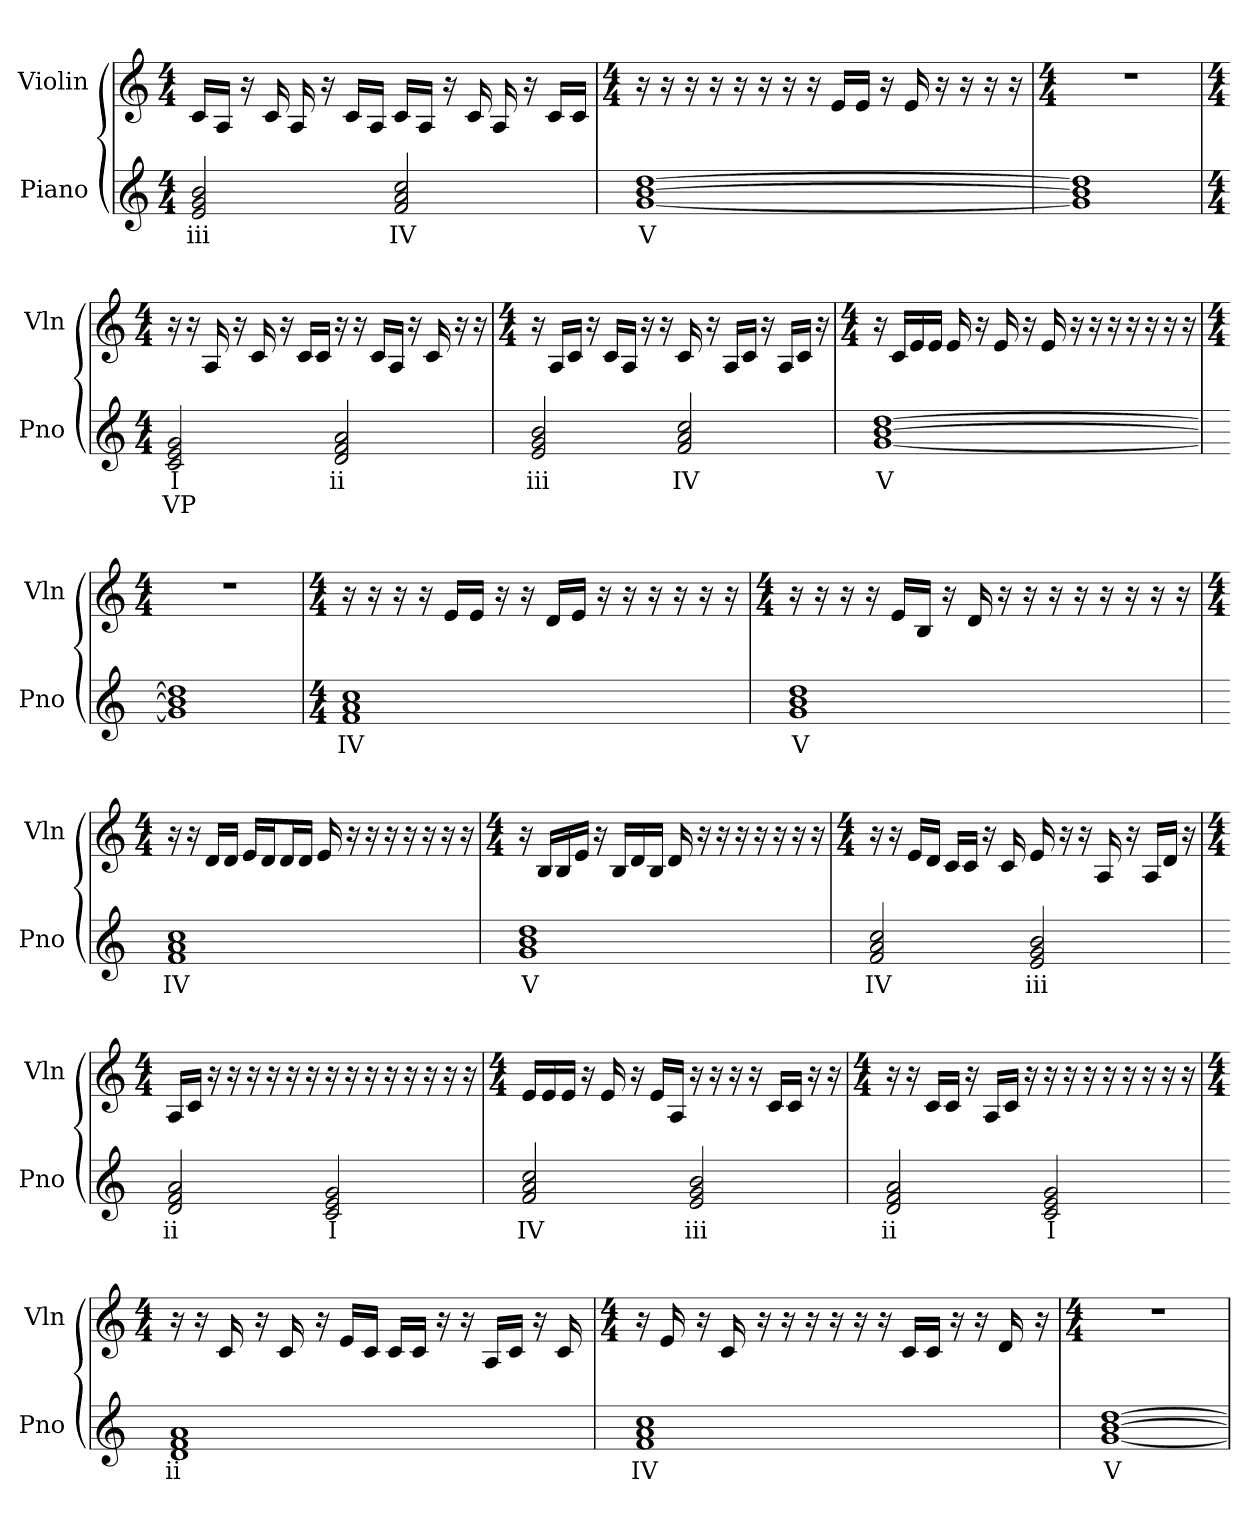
**kern	**text	**text	**kern
*part2	*part2	*part2	*part1
*staff2	*staff2	*staff2	*staff1
*I"Piano	*	*	*I"Violin
*I'Pno	*	*	*I'Vln
*k[]	*	*	*
*C:	*	*	*
*M4/4	*	*	*M4/4
=	=	=	=
2e 2g 2b	iii	.	16cLL
.	.	.	16AJJ
.	.	.	16r
.	.	.	16c
.	.	.	16A
.	.	.	16r
.	.	.	16cLL
.	.	.	16AJJ
2f 2a 2cc	IV	.	16cLL
.	.	.	16AJJ
.	.	.	16r
.	.	.	16c
.	.	.	16A
.	.	.	16r
.	.	.	16cLL
.	.	.	16cJJ
=	=	=	=
*k[]	*	*	*
*C:	*	*	*
*	*	*	*M4/4
[1g [1b [1dd	V	.	16r
.	.	.	16r
.	.	.	16r
.	.	.	16r
.	.	.	16r
.	.	.	16r
.	.	.	16r
.	.	.	16r
.	.	.	16eLL
.	.	.	16eJJ
.	.	.	16r
.	.	.	16e
.	.	.	16r
.	.	.	16r
.	.	.	16r
.	.	.	16r
=	=	=	=
*k[]	*	*	*
*C:	*	*	*
*	*	*	*M4/4
1g] 1b] 1dd]	.	.	1r
=	=	=	=
*k[]	*	*	*
*C:	*	*	*
*M4/4	*	*	*M4/4
2c 2e 2g	I	VP	16r
.	.	.	16r
.	.	.	16A
.	.	.	16r
.	.	.	16c
.	.	.	16r
.	.	.	16cLL
.	.	.	16cJJ
2d 2f 2a	ii	.	16r
.	.	.	16r
.	.	.	16cLL
.	.	.	16AJJ
.	.	.	16r
.	.	.	16c
.	.	.	16r
.	.	.	16r
=	=	=	=
*k[]	*	*	*
*C:	*	*	*
*	*	*	*M4/4
2e 2g 2b	iii	.	16r
.	.	.	16ALL
.	.	.	16cJJ
.	.	.	16r
.	.	.	16cLL
.	.	.	16AJJ
.	.	.	16r
.	.	.	16r
2f 2a 2cc	IV	.	16c
.	.	.	16r
.	.	.	16ALL
.	.	.	16cJJ
.	.	.	16r
.	.	.	16ALL
.	.	.	16cJJ
.	.	.	16r
=	=	=	=
*k[]	*	*	*
*C:	*	*	*
*	*	*	*M4/4
[1g [1b [1dd	V	.	16r
.	.	.	16cLL
.	.	.	16e
.	.	.	16eJJ
.	.	.	16e
.	.	.	16r
.	.	.	16e
.	.	.	16r
.	.	.	16e
.	.	.	16r
.	.	.	16r
.	.	.	16r
.	.	.	16r
.	.	.	16r
.	.	.	16r
.	.	.	16r
=	=	=	=
*k[]	*	*	*
*C:	*	*	*
*	*	*	*M4/4
1g] 1b] 1dd]	.	.	1r
=	=	=	=
*k[]	*	*	*
*C:	*	*	*
*M4/4	*	*	*M4/4
1f 1a 1cc	IV	.	16r
.	.	.	16r
.	.	.	16r
.	.	.	16r
.	.	.	16eLL
.	.	.	16eJJ
.	.	.	16r
.	.	.	16r
.	.	.	16dLL
.	.	.	16eJJ
.	.	.	16r
.	.	.	16r
.	.	.	16r
.	.	.	16r
.	.	.	16r
.	.	.	16r
=	=	=	=
*k[]	*	*	*
*C:	*	*	*
*	*	*	*M4/4
1g 1b 1dd	V	.	16r
.	.	.	16r
.	.	.	16r
.	.	.	16r
.	.	.	16eLL
.	.	.	16BJJ
.	.	.	16r
.	.	.	16d
.	.	.	16r
.	.	.	16r
.	.	.	16r
.	.	.	16r
.	.	.	16r
.	.	.	16r
.	.	.	16r
.	.	.	16r
=	=	=	=
*k[]	*	*	*
*C:	*	*	*
*	*	*	*M4/4
1f 1a 1cc	IV	.	16r
.	.	.	16r
.	.	.	16dLL
.	.	.	16dJJ
.	.	.	16eLL
.	.	.	16dJ
.	.	.	16dL
.	.	.	16dJJ
.	.	.	16e
.	.	.	16r
.	.	.	16r
.	.	.	16r
.	.	.	16r
.	.	.	16r
.	.	.	16r
.	.	.	16r
=	=	=	=
*k[]	*	*	*
*C:	*	*	*
*	*	*	*M4/4
1g 1b 1dd	V	.	16r
.	.	.	16BLL
.	.	.	16B
.	.	.	16eJJ
.	.	.	16r
.	.	.	16BLL
.	.	.	16d
.	.	.	16BJJ
.	.	.	16d
.	.	.	16r
.	.	.	16r
.	.	.	16r
.	.	.	16r
.	.	.	16r
.	.	.	16r
.	.	.	16r
=	=	=	=
*k[]	*	*	*
*C:	*	*	*
*	*	*	*M4/4
2f 2a 2cc	IV	.	16r
.	.	.	16r
.	.	.	16eLL
.	.	.	16dJJ
.	.	.	16cLL
.	.	.	16cJJ
.	.	.	16r
.	.	.	16c
2e 2g 2b	iii	.	16e
.	.	.	16r
.	.	.	16r
.	.	.	16A
.	.	.	16r
.	.	.	16ALL
.	.	.	16dJJ
.	.	.	16r
=	=	=	=
*k[]	*	*	*
*C:	*	*	*
*	*	*	*M4/4
2d 2f 2a	ii	.	16ALL
.	.	.	16cJJ
.	.	.	16r
.	.	.	16r
.	.	.	16r
.	.	.	16r
.	.	.	16r
.	.	.	16r
2c 2e 2g	I	.	16r
.	.	.	16r
.	.	.	16r
.	.	.	16r
.	.	.	16r
.	.	.	16r
.	.	.	16r
.	.	.	16r
=	=	=	=
*k[]	*	*	*
*C:	*	*	*
*	*	*	*M4/4
2f 2a 2cc	IV	.	16eLL
.	.	.	16e
.	.	.	16eJJ
.	.	.	16r
.	.	.	16e
.	.	.	16r
.	.	.	16eLL
.	.	.	16AJJ
2e 2g 2b	iii	.	16r
.	.	.	16r
.	.	.	16r
.	.	.	16r
.	.	.	16cLL
.	.	.	16cJJ
.	.	.	16r
.	.	.	16r
=	=	=	=
*k[]	*	*	*
*C:	*	*	*
*	*	*	*M4/4
2d 2f 2a	ii	.	16r
.	.	.	16r
.	.	.	16cLL
.	.	.	16cJJ
.	.	.	16r
.	.	.	16ALL
.	.	.	16cJJ
.	.	.	16r
2c 2e 2g	I	.	16r
.	.	.	16r
.	.	.	16r
.	.	.	16r
.	.	.	16r
.	.	.	16r
.	.	.	16r
.	.	.	16r
=	=	=	=
*k[]	*	*	*
*C:	*	*	*
*	*	*	*M4/4
1d 1f 1a	ii	.	16r
.	.	.	16r
.	.	.	16c
.	.	.	16r
.	.	.	16c
.	.	.	16r
.	.	.	16eLL
.	.	.	16cJJ
.	.	.	16cLL
.	.	.	16cJJ
.	.	.	16r
.	.	.	16r
.	.	.	16ALL
.	.	.	16cJJ
.	.	.	16r
.	.	.	16c
=	=	=	=
*k[]	*	*	*
*C:	*	*	*
*	*	*	*M4/4
1f 1a 1cc	IV	.	16r
.	.	.	16e
.	.	.	16r
.	.	.	16c
.	.	.	16r
.	.	.	16r
.	.	.	16r
.	.	.	16r
.	.	.	16r
.	.	.	16r
.	.	.	16cLL
.	.	.	16cJJ
.	.	.	16r
.	.	.	16r
.	.	.	16d
.	.	.	16r
=	=	=	=
*k[]	*	*	*
*C:	*	*	*
*	*	*	*M4/4
[1g [1b [1dd	V	.	1r
=	=	=	=
*-	*-	*-	*-
